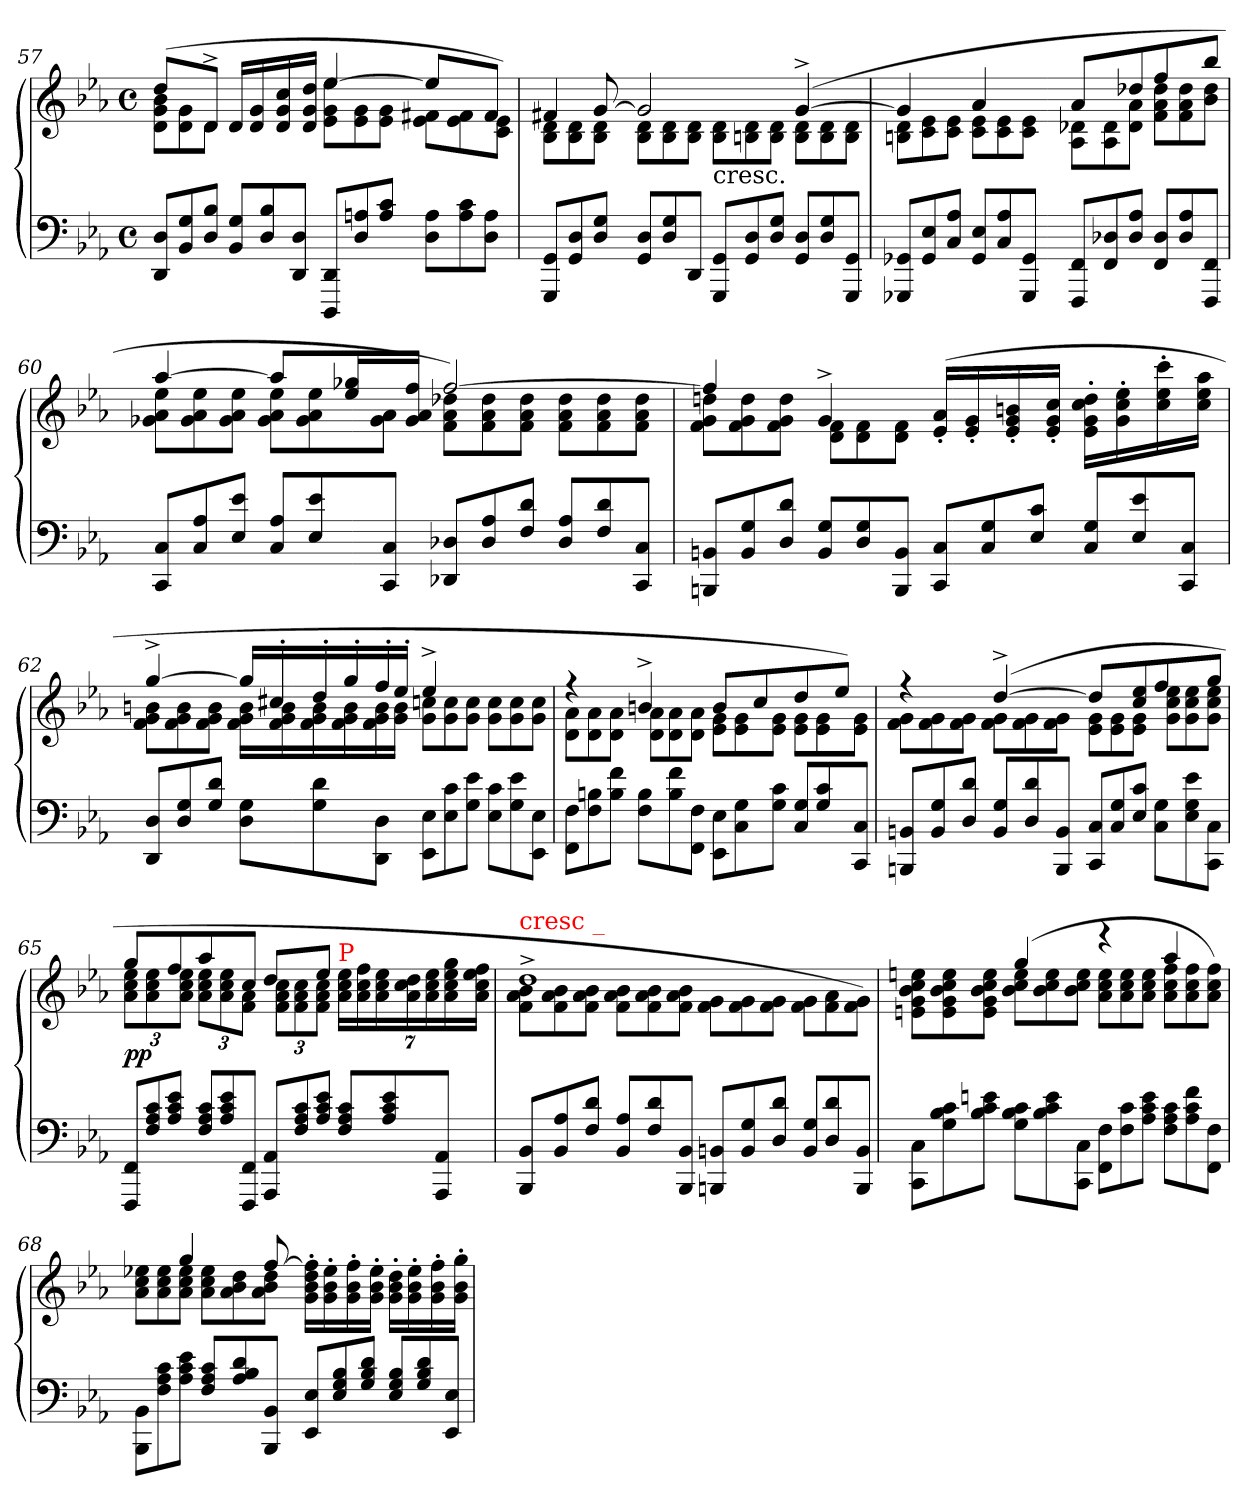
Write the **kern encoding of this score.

**kern	**kern	**dynam
*part1	*part1	*part1
*staff2	*staff1	*staff1/2
*clefF4	*clefG2	*
*k[b-e-a-]	*k[b-e-a-]	*
*M4/4	*M4/4	*
*met(c)	*met(c)	*
*Xtuplet	*Xtuplet	*
=57	=57	=57
*	*^	*
12D\ 12DD\L	(>12ddL	12b- 12g 12dL	.
12G/ 12BB-/	12ryy	12g 12d	.
12B- 12DJ	12d^>J	12dJ	.
12G\ 12BB-\L	4ryy	16d/LL	.
.	.	16g 16d	.
12B-/ 12D/	.	.	.
.	.	16cc 16g 16d	.
12D 12DDJ	.	.	.
.	.	16dd 16g 16dJJ	.
12DD\ 12DDD\L	[4ee-	12ee- 12g 12e-L	.
12An/ 12D/	.	12g 12e-	.
12c 12AJ	.	12g 12e-J	.
12A 12DL	12ee-L]	12f#X 12e-L	.
12c 12A	12ryy	12f# 12e-	.
12A 12DJ	12f#J	12e- 12cJ)	.
=58	=58	=58	=58
12GG/ 12GGG/L	6f#X	12d 12B-L	.
12D 12GG	.	12d 12B-	.
12G 12DJ	[12g	12d 12B-J	.
12D\ 12GG\L	2g]	12d 12B-L	.
12G/ 12D/	.	12d 12B-	.
12DDJ	.	12d 12B-J	.
!	!	!LO:TX:c:t=cresc.	!
12GG\ 12GGG\L	.	12d 12B-L	.
12D 12GG	.	12d 12Bn	.
12G/ 12D/J	.	12d 12BJ	.
12D\ 12GG\L	(>[4g^>	12d\ 12B\L	.
12G/ 12D/	.	12d 12B	.
12GG 12GGGJ	.	12d 12BJ	.
=59	=59	=59	=59
12GG-X/ 12GGG-X/L	4gn]	12d 12BnL	.
12E- 12GG-	.	12e- 12c	.
12A- 12CJ	.	12e- 12cJ	.
12E-/ 12GG-/L	4a-	12e- 12cL	.
12A- 12C	.	12e- 12c	.
12GG- 12GGG-J	.	12e- 12cJ	.
=-	=-	=-	=-
12FF/ 12FFF/L	12a-L	12d-X 12A-L	.
12D- 12FF	12ryy	12d- 12A-	.
12A- 12D-J	12dd-X	12a- 12d-J	.
12D-/ 12FF/L	12ff	12dd- 12a- 12fL	.
12A- 12D-	12ryy	12dd- 12a- 12f	.
12FF 12FFFJ	12bb-J	12dd- 12b-J	.
=60	=60	=60	=60
12C 12CCL	[4aa-	12ee- 12a- 12g-XL	.
12A-/ 12C/	.	12ee- 12a- 12g-	.
12e- 12E-J	.	12ee- 12a- 12g-J	.
12A-/ 12C/L	8aa-L]	12ee- 12a- 12g-L	.
12e- 12E-	.	12ee- 12a- 12g-	.
.	16gg-X 16ee-L	.	.
12C 12CCJ	.	12a- 12g-J	.
.	16ff 16a- 16g-JJ	.	.
12D-X/ 12DD-X/L	[2ff)	12dd-X 12a- 12fL	.
12A- 12D-	.	12dd- 12a- 12f	.
12d 12FJ	.	12dd- 12a- 12fJ	.
12A-/ 12D-/L	.	12dd- 12a- 12fL	.
12d 12F	.	12dd- 12a- 12f	.
12C 12CCJ	.	12dd- 12a- 12fJ	.
=61	=61	=61	=61
12BBn/ 12BBBn/L	4ff]	12ddn 12g 12fL	.
12G 12BB	.	12dd 12g 12f	.
12d 12DJ	.	12dd 12g 12fJ	.
12G/ 12BB/L	4g^>	12f 12dL	.
12G 12D	.	12f 12d	.
12BB 12BBBJ	.	12f 12dJ	.
12C/ 12CC/L	(>16a-'</ 16e-'</LL	2ryy	.
.	16g'< 16e-'<	.	.
12G/ 12C/	.	.	.
.	16bn'< 16g'< 16e-'<	.	.
12c/ 12E-/J	.	.	.
.	16cc'< 16g'< 16e-'<JJ	.	.
12G/ 12C/L	16dd'>\ 16cc'>\ 16g'>\ 16e-'>\LL	.	.
.	16ee-'> 16cc'> 16g'>	.	.
12e- 12E-	.	.	.
.	16ccc'> 16ee-'> 16cc'>	.	.
12C 12CCJ	.	.	.
.	16aa- 16ee- 16ccJJ	.	.
=62	=62	=62	=62
12D/ 12DD/L	[4gg^	12bn 12g 12fL	.
12G 12D	.	12b 12g 12f	.
12d 12GJ	.	12b 12g 12fJ	.
12G 12DL	24gg/LL]	24b\ 24g\ 24f\LL	.
.	24cc#X'>	24b 24g 24f	.
12d 12G	24dd'>	24b 24g 24f	.
.	24gg'>	24b 24g 24f	.
12D 12DDJ	24ff'>	24b 24g 24f	.
.	24ee-'>JJ	24b 24gJJ	.
12E- 12EE-L	4ee-^>	12ccn 12gL	.
12c 12E-	.	12cc 12g	.
12e- 12GJ	.	12cc 12gJ	.
12c 12E-L	4ryy	12cc\ 12g\L	.
12e- 12G	.	12cc 12g	.
12E- 12EE-J	.	12cc 12gJ	.
=63	=63	=63	=63
12F 12FFL	4rff	12a- 12dL	.
12Bn 12F	.	12a- 12d	.
12f 12BJ	.	12a- 12dJ	.
12B 12FL	4bn^>	12a- 12dL	.
12f 12B	.	12a- 12d	.
12F 12FFJ	.	12a- 12dJ	.
12E- 12EE-L	8bL	12g 12e-L	.
12G 12C	.	12g 12e-	.
.	8cc	.	.
12c 12GJ	.	12g 12e-J	.
12G 12CL	8dd	12g 12e-L	.
12c 12G	.	12g 12e-	.
.	8ee-J)	.	.
12C 12CCJ	.	12g 12e-J	.
=64	=64	=64	=64
12BBn/ 12BBBn/L	4rff	12g 12fL	.
12G 12BB	.	12g 12f	.
12d 12DJ	.	12g 12fJ	.
12G/ 12BB/L	([4dd^>	12g 12fL	.
12d 12D	.	12g 12f	.
12BB 12BBBJ	.	12g 12fJ	.
=-	=-	=-	=-
12C/ 12CC/L	12ddL]	12g 12e-L	.
12G 12C	12ryy	12g 12e-	.
12c 12E-J	12ee- 12cc	12g 12e-J	.
12G 12CL	12ff	12ee- 12cc 12gL	.
12e- 12G 12E-	12ryy	12ee- 12cc 12g	.
12C 12CCJ	12ggJ	12ee- 12cc 12gJ	.
=65	=65	=65	=65
12FF 12FFFL	12gg/L	12ee- 12cc 12a-L	pp
12c/ 12A-/ 12F/	12ryy	12ee- 12cc 12a-	.
12e- 12c 12A-J	12ff	12ee- 12cc 12a-J	.
12c/ 12A-/ 12F/L	12aa-	12ee- 12cc 12a-L	.
12e- 12c 12A-	12ryy	12ee- 12cc 12a-	.
12FF 12FFFJ	12ccJ	12a- 12fJ	.
12AA-/ 12AAA-/L	12ddL	12cc 12a- 12fL	.
12c/ 12A-/ 12F/	12ryy	12cc 12a- 12f	.
12e- 12c 12A-J	12ee-J	12cc 12a- 12fJ	.
*	*tuplet	*	*
*	*Xbrackettup	*	*
!	!LO:TX:a:color=red:t=P	!	!
12c/ 12A-/ 12F/L	28ee-\ 28cc\ 28a-\LL	4ryy	.
.	28ff 28cc 28a-	.	.
.	28ee- 28cc 28a-	.	.
12e- 12c 12A-	.	.	.
.	28dd 28cc 28a-	.	.
.	28ee- 28cc 28a-	.	.
12AA- 12AAA-J	.	.	.
.	28gg 28ee- 28cc 28a-	.	.
.	28ff 28ee- 28cc 28a-JJ	.	.
=66	=66	=66	=66
*	*	*Xtuplet	*
!	!LO:TX:a:color=red:t=cresc _	!	!
12BB-/ 12BBB-/L	1dd^>	12b- 12a- 12fL	.
12A- 12BB-	.	12b- 12a- 12f	.
12d 12FJ	.	12b- 12a- 12fJ	.
12A-/ 12BB-/L	.	12b- 12a- 12fL	.
12d 12F	.	12b- 12a- 12f	.
12BB- 12BBB-J	.	12b- 12a- 12fJ	.
12BBn/ 12BBBn/L	.	12g 12fL	.
12G 12BB	.	12g 12f	.
12d 12DJ	.	12g 12fJ	.
12G/ 12BB/L	.	12g 12fL	.
12d 12D	.	12a- 12f	.
12BB 12BBBJ	.	12g 12fJ)	.
=67	=67	=67	=67
12C 12CCL	4ryy	12een\ 12cc\ 12b-\ 12g\ 12en\L	.
12c 12B- 12G	.	12ee 12cc 12b- 12g 12e	.
12en 12c 12B-J	.	12ee 12cc 12b- 12g 12eJ	.
12c 12B- 12GL	(>4gg	12ee 12cc 12b-L	.
12e 12c 12B-	.	12ee 12cc 12b-	.
12C 12CCJ	.	12ee 12cc 12b-J	.
12F 12FFL	4reee	12ee 12cc 12a-L	.
12c 12F	.	12ee 12cc 12a-	.
12e 12c 12A-J	.	12ee 12cc 12a-J	.
12c 12A- 12FL	4aa-	12ff 12cc 12a-L	.
12f 12c 12A-	.	12ff 12cc 12a-	.
12F 12FFJ	.	12ff 12cc 12a-J)	.
=68	=68	=68	=68
12BB- 12BBB-L	6ryy	12ee-X\ 12cc\ 12a-\L	.
12c 12A- 12F	.	12ee- 12cc 12a-	.
12e- 12c 12A-J	6gg/	12ee- 12cc 12a-J	.
12c/ 12A-/ 12F/L	.	12ee-\ 12cc\ 12a-\L	.
12d 12B- 12A-	12ryy	12dd 12b- 12a-	.
12BB- 12BBB-J	[12ff/	12dd 12b- 12a-J	.
12E-/ 12EE-/L	16ff]'>\ 16dd'>\ 16b-'>\ 16g'>\LL	2ryy	.
.	16ee-'> 16b-'> 16g'>	.	.
12B- 12G 12E-	.	.	.
.	16ff'> 16b-'> 16g'>	.	.
12d 12B- 12GJ	.	.	.
.	16ee-'> 16b-'> 16g'>JJ	.	.
12B-/ 12G/ 12E-/L	16dd'>\ 16b-'>\ 16g'>\LL	.	.
.	16ee-'> 16b-'> 16g'>	.	.
12d 12B- 12G	.	.	.
.	16ff'> 16b-'> 16g'>	.	.
12E- 12EE-J	.	.	.
.	16gg'> 16b-'> 16g'>JJ	.	.
*	*v	*v	*
=	=	=
*-	*-	*-
